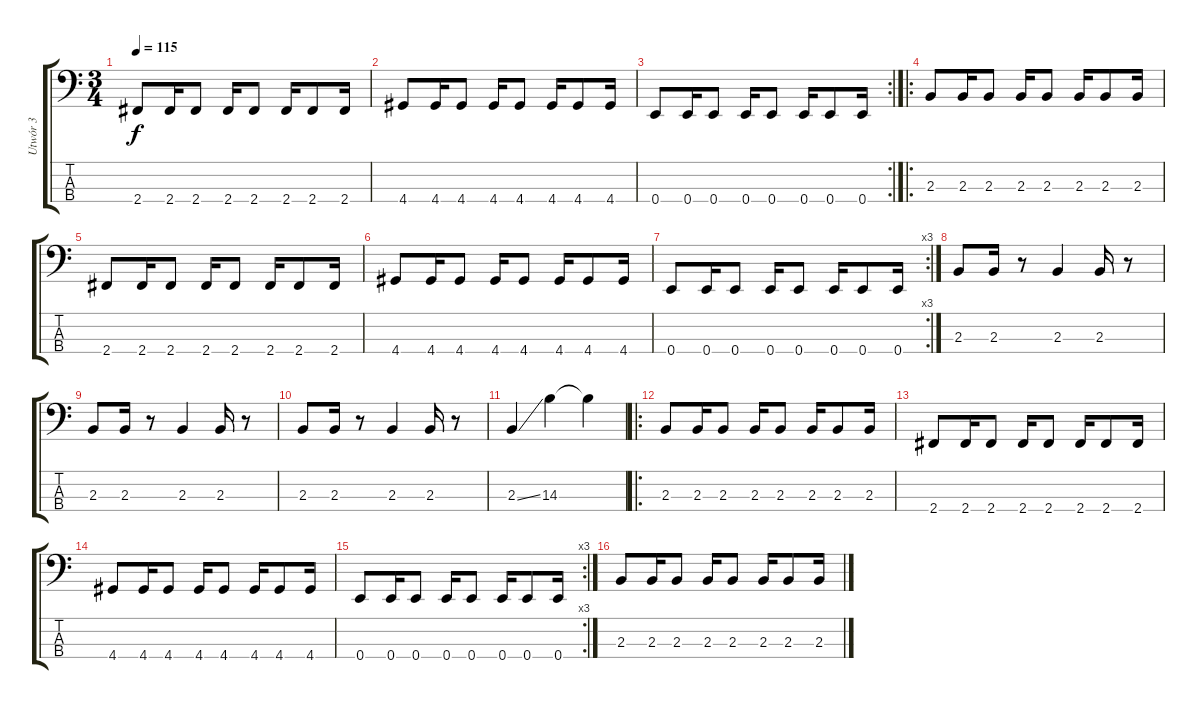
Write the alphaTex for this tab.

\track ("Utwór 3" "Utwór 3") {instrument electricbasspick}
\staff {score tabs}
\tuning (G2 D2 A1 E1) {hide}
\ts (3 4)
\tempo 115
\clef f4
\ks c
2.4.8{dy f} 2.4.16 2.4.8 2.4.16 2.4.8 2.4.16 2.4.8 2.4.16 |
4.4.8 4.4.16 4.4.8 4.4.16 4.4.8 4.4.16 4.4.8 4.4.16 |
\rc 2
0.4.8 0.4.16 0.4.8 0.4.16 0.4.8 0.4.16 0.4.8 0.4.16 |
\ro
2.3.8 2.3.16 2.3.8 2.3.16 2.3.8 2.3.16 2.3.8 2.3.16 |
2.4.8 2.4.16 2.4.8 2.4.16 2.4.8 2.4.16 2.4.8 2.4.16 |
4.4.8 4.4.16 4.4.8 4.4.16 4.4.8 4.4.16 4.4.8 4.4.16 |
\rc 3
0.4.8 0.4.16 0.4.8 0.4.16 0.4.8 0.4.16 0.4.8 0.4.16 |
2.3.8 2.3.16 r.8 2.3.4 2.3.16 r.8 |
2.3.8 2.3.16 r.8 2.3.4 2.3.16 r.8 |
2.3.8 2.3.16 r.8 2.3.4 2.3.16 r.8 |
2.3{ss}.4 14.3.4 14.3{t}.4 |
\ro
2.3.8 2.3.16 2.3.8 2.3.16 2.3.8 2.3.16 2.3.8 2.3.16 |
2.4.8 2.4.16 2.4.8 2.4.16 2.4.8 2.4.16 2.4.8 2.4.16 |
4.4.8 4.4.16 4.4.8 4.4.16 4.4.8 4.4.16 4.4.8 4.4.16 |
\rc 3
0.4.8 0.4.16 0.4.8 0.4.16 0.4.8 0.4.16 0.4.8 0.4.16 |
2.3.8 2.3.16 2.3.8 2.3.16 2.3.8 2.3.16 2.3.8 2.3.16
